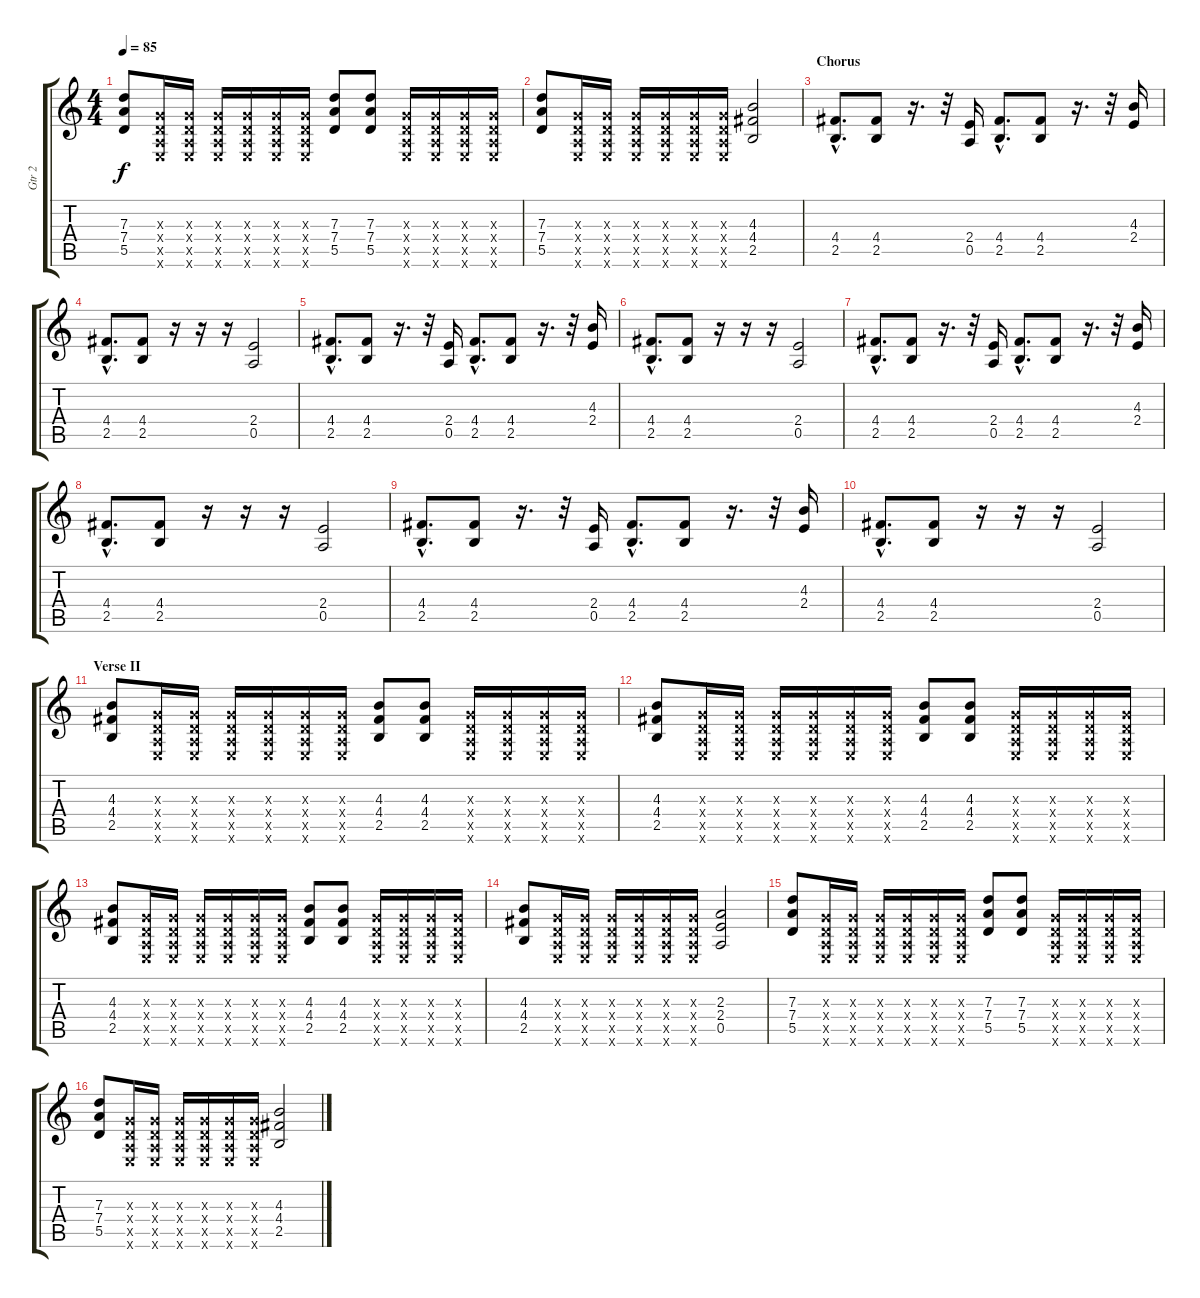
\track ("Gtr 2" "Gtr 2") {instrument distortionguitar}
\staff {score tabs}
\tuning (E4 B3 G3 D3 A2 E2) {hide}
\ts (4 4)
\tempo 85
\clef g2
\ks c
(7.3 7.4 5.5).8{dy f} (0.3{x} 0.4{x} 0.5{x} 0.6{x}).16 (0.3{x} 0.4{x} 0.5{x} 0.6{x}).16 (0.3{x} 0.4{x} 0.5{x} 0.6{x}).16 (0.3{x} 0.4{x} 0.5{x} 0.6{x}).16 (0.3{x} 0.4{x} 0.5{x} 0.6{x}).16 (0.3{x} 0.4{x} 0.5{x} 0.6{x}).16 (7.3 7.4 5.5).8 (7.3 7.4 5.5).8 (0.3{x} 0.4{x} 0.5{x} 0.6{x}).16 (0.3{x} 0.4{x} 0.5{x} 0.6{x}).16 (0.3{x} 0.4{x} 0.5{x} 0.6{x}).16 (0.3{x} 0.4{x} 0.5{x} 0.6{x}).16 |
(7.3 7.4 5.5).8 (0.3{x} 0.4{x} 0.5{x} 0.6{x}).16 (0.3{x} 0.4{x} 0.5{x} 0.6{x}).16 (0.3{x} 0.4{x} 0.5{x} 0.6{x}).16 (0.3{x} 0.4{x} 0.5{x} 0.6{x}).16 (0.3{x} 0.4{x} 0.5{x} 0.6{x}).16 (0.3{x} 0.4{x} 0.5{x} 0.6{x}).16 (4.3 4.4 2.5).2 |
\section ("" "Chorus")
(4.4{hac} 2.5{hac}).8{d} (4.4 2.5).8 r.16{d} r.32 (2.4 0.5).16 (4.4{hac} 2.5{hac}).8{d} (4.4 2.5).8 r.16{d} r.32 (4.3 2.4).16 |
(4.4{hac} 2.5{hac}).8{d} (4.4 2.5).8 r.16 r.16 r.16 (2.4 0.5).2 |
(4.4{hac} 2.5{hac}).8{d} (4.4 2.5).8 r.16{d} r.32 (2.4 0.5).16 (4.4{hac} 2.5{hac}).8{d} (4.4 2.5).8 r.16{d} r.32 (4.3 2.4).16 |
(4.4{hac} 2.5{hac}).8{d} (4.4 2.5).8 r.16 r.16 r.16 (2.4 0.5).2 |
(4.4{hac} 2.5{hac}).8{d} (4.4 2.5).8 r.16{d} r.32 (2.4 0.5).16 (4.4{hac} 2.5{hac}).8{d} (4.4 2.5).8 r.16{d} r.32 (4.3 2.4).16 |
(4.4{hac} 2.5{hac}).8{d} (4.4 2.5).8 r.16 r.16 r.16 (2.4 0.5).2 |
(4.4{hac} 2.5{hac}).8{d} (4.4 2.5).8 r.16{d} r.32 (2.4 0.5).16 (4.4{hac} 2.5{hac}).8{d} (4.4 2.5).8 r.16{d} r.32 (4.3 2.4).16 |
(4.4{hac} 2.5{hac}).8{d} (4.4 2.5).8 r.16 r.16 r.16 (2.4 0.5).2 |
\section ("" "Verse II")
(4.3 4.4 2.5).8 (0.3{x} 0.4{x} 0.5{x} 0.6{x}).16 (0.3{x} 0.4{x} 0.5{x} 0.6{x}).16 (0.3{x} 0.4{x} 0.5{x} 0.6{x}).16 (0.3{x} 0.4{x} 0.5{x} 0.6{x}).16 (0.3{x} 0.4{x} 0.5{x} 0.6{x}).16 (0.3{x} 0.4{x} 0.5{x} 0.6{x}).16 (4.3 4.4 2.5).8 (4.3 4.4 2.5).8 (0.3{x} 0.4{x} 0.5{x} 0.6{x}).16 (0.3{x} 0.4{x} 0.5{x} 0.6{x}).16 (0.3{x} 0.4{x} 0.5{x} 0.6{x}).16 (0.3{x} 0.4{x} 0.5{x} 0.6{x}).16 |
(4.3 4.4 2.5).8 (0.3{x} 0.4{x} 0.5{x} 0.6{x}).16 (0.3{x} 0.4{x} 0.5{x} 0.6{x}).16 (0.3{x} 0.4{x} 0.5{x} 0.6{x}).16 (0.3{x} 0.4{x} 0.5{x} 0.6{x}).16 (0.3{x} 0.4{x} 0.5{x} 0.6{x}).16 (0.3{x} 0.4{x} 0.5{x} 0.6{x}).16 (4.3 4.4 2.5).8 (4.3 4.4 2.5).8 (0.3{x} 0.4{x} 0.5{x} 0.6{x}).16 (0.3{x} 0.4{x} 0.5{x} 0.6{x}).16 (0.3{x} 0.4{x} 0.5{x} 0.6{x}).16 (0.3{x} 0.4{x} 0.5{x} 0.6{x}).16 |
(4.3 4.4 2.5).8 (0.3{x} 0.4{x} 0.5{x} 0.6{x}).16 (0.3{x} 0.4{x} 0.5{x} 0.6{x}).16 (0.3{x} 0.4{x} 0.5{x} 0.6{x}).16 (0.3{x} 0.4{x} 0.5{x} 0.6{x}).16 (0.3{x} 0.4{x} 0.5{x} 0.6{x}).16 (0.3{x} 0.4{x} 0.5{x} 0.6{x}).16 (4.3 4.4 2.5).8 (4.3 4.4 2.5).8 (0.3{x} 0.4{x} 0.5{x} 0.6{x}).16 (0.3{x} 0.4{x} 0.5{x} 0.6{x}).16 (0.3{x} 0.4{x} 0.5{x} 0.6{x}).16 (0.3{x} 0.4{x} 0.5{x} 0.6{x}).16 |
(4.3 4.4 2.5).8 (0.3{x} 0.4{x} 0.5{x} 0.6{x}).16 (0.3{x} 0.4{x} 0.5{x} 0.6{x}).16 (0.3{x} 0.4{x} 0.5{x} 0.6{x}).16 (0.3{x} 0.4{x} 0.5{x} 0.6{x}).16 (0.3{x} 0.4{x} 0.5{x} 0.6{x}).16 (0.3{x} 0.4{x} 0.5{x} 0.6{x}).16 (2.3 2.4 0.5).2 |
(7.3 7.4 5.5).8 (0.3{x} 0.4{x} 0.5{x} 0.6{x}).16 (0.3{x} 0.4{x} 0.5{x} 0.6{x}).16 (0.3{x} 0.4{x} 0.5{x} 0.6{x}).16 (0.3{x} 0.4{x} 0.5{x} 0.6{x}).16 (0.3{x} 0.4{x} 0.5{x} 0.6{x}).16 (0.3{x} 0.4{x} 0.5{x} 0.6{x}).16 (7.3 7.4 5.5).8 (7.3 7.4 5.5).8 (0.3{x} 0.4{x} 0.5{x} 0.6{x}).16 (0.3{x} 0.4{x} 0.5{x} 0.6{x}).16 (0.3{x} 0.4{x} 0.5{x} 0.6{x}).16 (0.3{x} 0.4{x} 0.5{x} 0.6{x}).16 |
(7.3 7.4 5.5).8 (0.3{x} 0.4{x} 0.5{x} 0.6{x}).16 (0.3{x} 0.4{x} 0.5{x} 0.6{x}).16 (0.3{x} 0.4{x} 0.5{x} 0.6{x}).16 (0.3{x} 0.4{x} 0.5{x} 0.6{x}).16 (0.3{x} 0.4{x} 0.5{x} 0.6{x}).16 (0.3{x} 0.4{x} 0.5{x} 0.6{x}).16 (4.3 4.4 2.5).2
